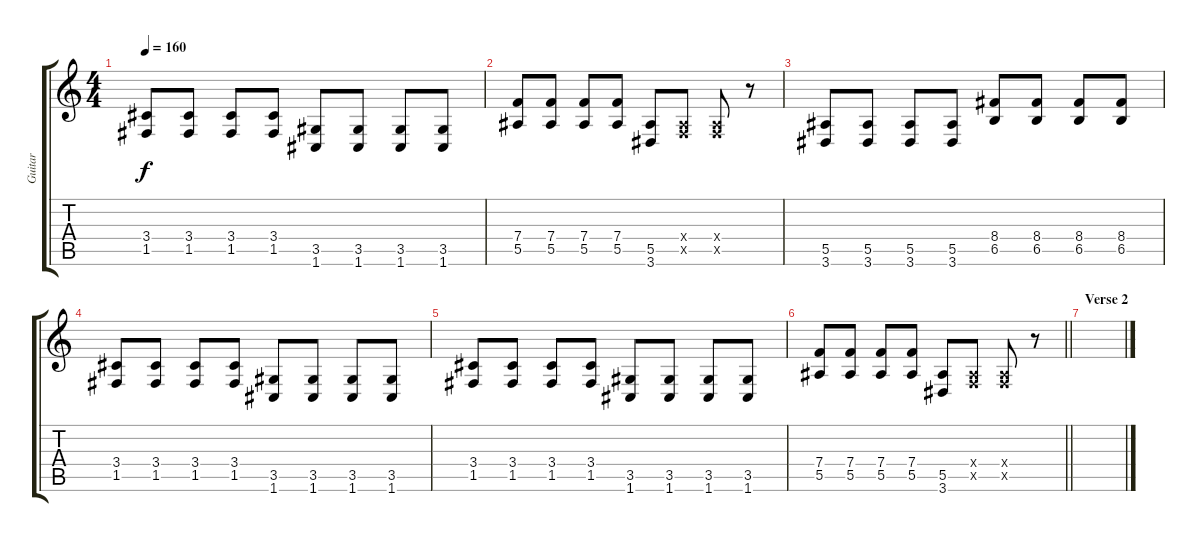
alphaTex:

\track ("Guitar" "Guitar") {instrument distortionguitar}
\staff {score tabs}
\tuning (C4 G3 Eb3 Bb2 F2 C2) {hide}
\ts (4 4)
\tempo 160
\clef g2
\ks c
(3.4 1.5).8{dy f} (3.4 1.5).8 (3.4 1.5).8 (3.4 1.5).8 (3.5 1.6).8 (3.5 1.6).8 (3.5 1.6).8 (3.5 1.6).8 |
(7.4 5.5).8 (7.4 5.5).8 (7.4 5.5).8 (7.4 5.5).8 (5.5 3.6).8 (0.4{x} 0.5{x}).8 (0.4{x} 0.5{x}).8 r.8 |
(5.5 3.6).8 (5.5 3.6).8 (5.5 3.6).8 (5.5 3.6).8 (8.4 6.5).8 (8.4 6.5).8 (8.4 6.5).8 (8.4 6.5).8 |
(3.4 1.5).8 (3.4 1.5).8 (3.4 1.5).8 (3.4 1.5).8 (3.5 1.6).8 (3.5 1.6).8 (3.5 1.6).8 (3.5 1.6).8 |
(3.4 1.5).8 (3.4 1.5).8 (3.4 1.5).8 (3.4 1.5).8 (3.5 1.6).8 (3.5 1.6).8 (3.5 1.6).8 (3.5 1.6).8 |
\barLineRight lightlight
(7.4 5.5).8 (7.4 5.5).8 (7.4 5.5).8 (7.4 5.5).8 (5.5 3.6).8 (0.4{x} 0.5{x}).8 (0.4{x} 0.5{x}).8 r.8 |
\section ("" "Verse 2")
